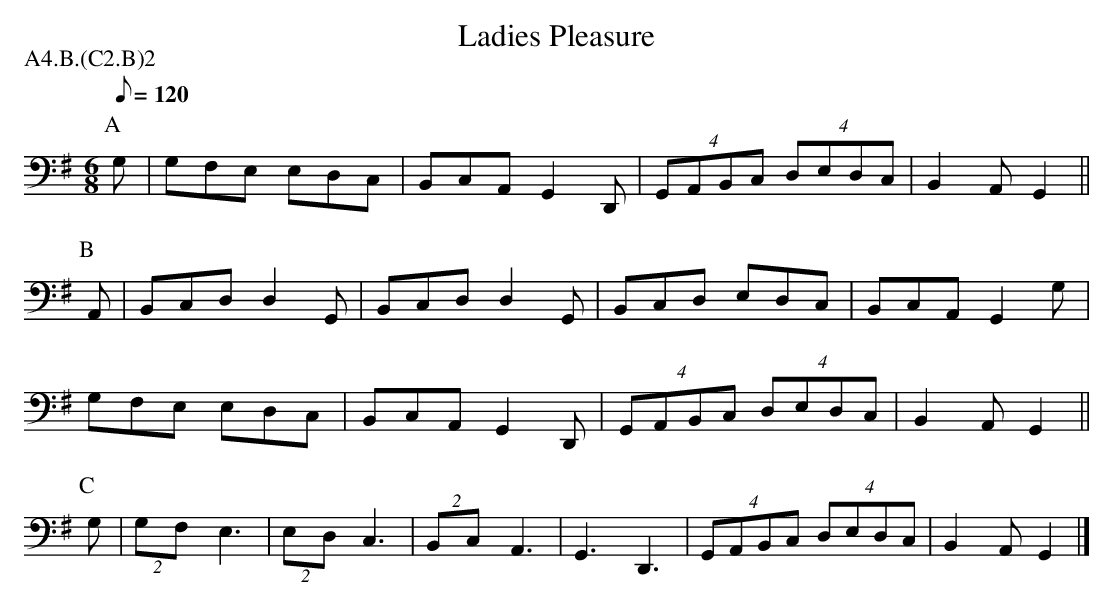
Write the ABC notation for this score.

X:1
T:Ladies Pleasure
M:6/8
L:1/8
Q:120
P:A4.B.(C2.B)2
K:G clef=bass middle=d
P:A
g |\
gfe edc | BcA G2 D | (4GABc (4dedc | B2 A G2 ||
P:B
A |\
Bcd d2 G | Bcd d2 G | Bcd edc | BcA G2 g |
gfe edc | BcA G2 D | (4GABc (4dedc | B2 A G2 ||
P:C
g |\
(2gf e3 | (2ed c3 | (2Bc A3 | G3 D3 | (4GABc (4dedc | B2 A G2 |]
